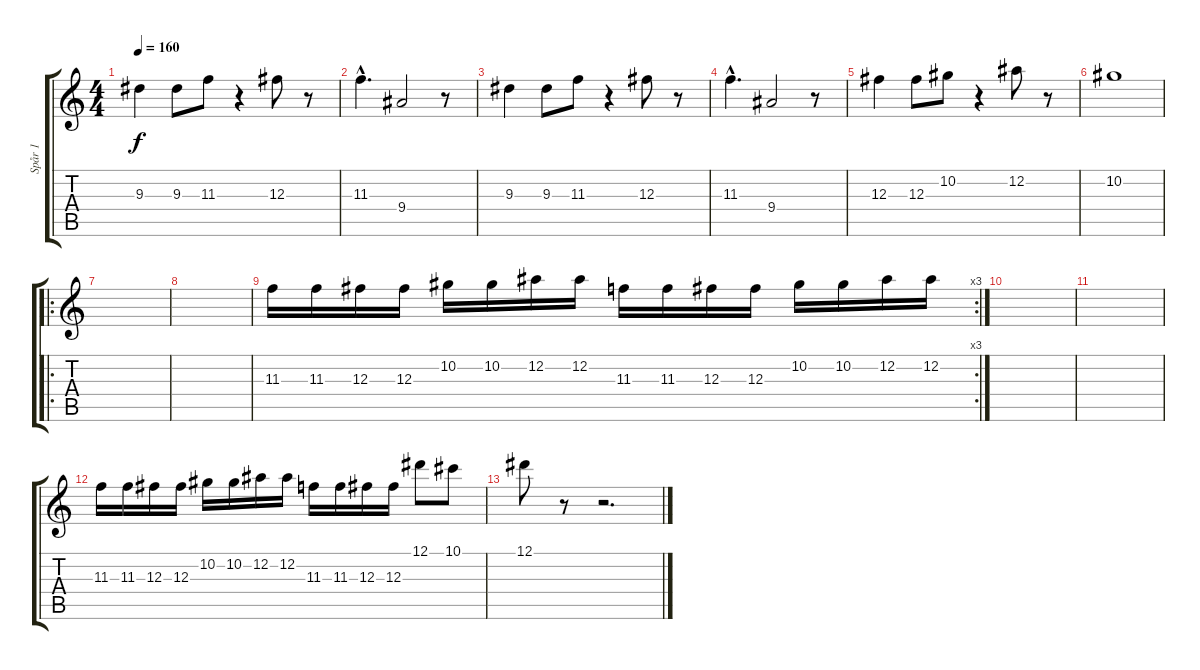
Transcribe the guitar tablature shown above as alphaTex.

\track ("Spår 1" "Spår 1") {instrument distortionguitar}
\staff {score tabs}
\tuning (Eb4 Bb3 Gb3 Db3 Ab2 Eb2) {hide}
\ts (4 4)
\tempo 160
\clef g2
\ks c
9.3.4{dy f volume 12} 9.3.8 11.3.8 r.4 12.3.8 r.8 |
11.3{hac}.4{d} 9.4.2 r.8 |
9.3.4{volume 12} 9.3.8 11.3.8 r.4 12.3.8 r.8 |
11.3{hac}.4{d} 9.4.2 r.8 |
12.3.4 12.3.8 10.2.8 r.4 12.2.8 r.8 |
10.2.1 |
\ro
|
|
\rc 3
11.3.16{volume 13} 11.3.16 12.3.16 12.3.16 10.2.16 10.2.16 12.2.16 12.2.16 11.3.16 11.3.16 12.3.16 12.3.16 10.2.16 10.2.16 12.2.16 12.2.16 |
|
|
11.3.16{volume 13} 11.3.16 12.3.16 12.3.16 10.2.16 10.2.16 12.2.16 12.2.16 11.3.16 11.3.16 12.3.16 12.3.16 12.1.8 10.1.8 |
12.1.8 r.8 r.2{d}
